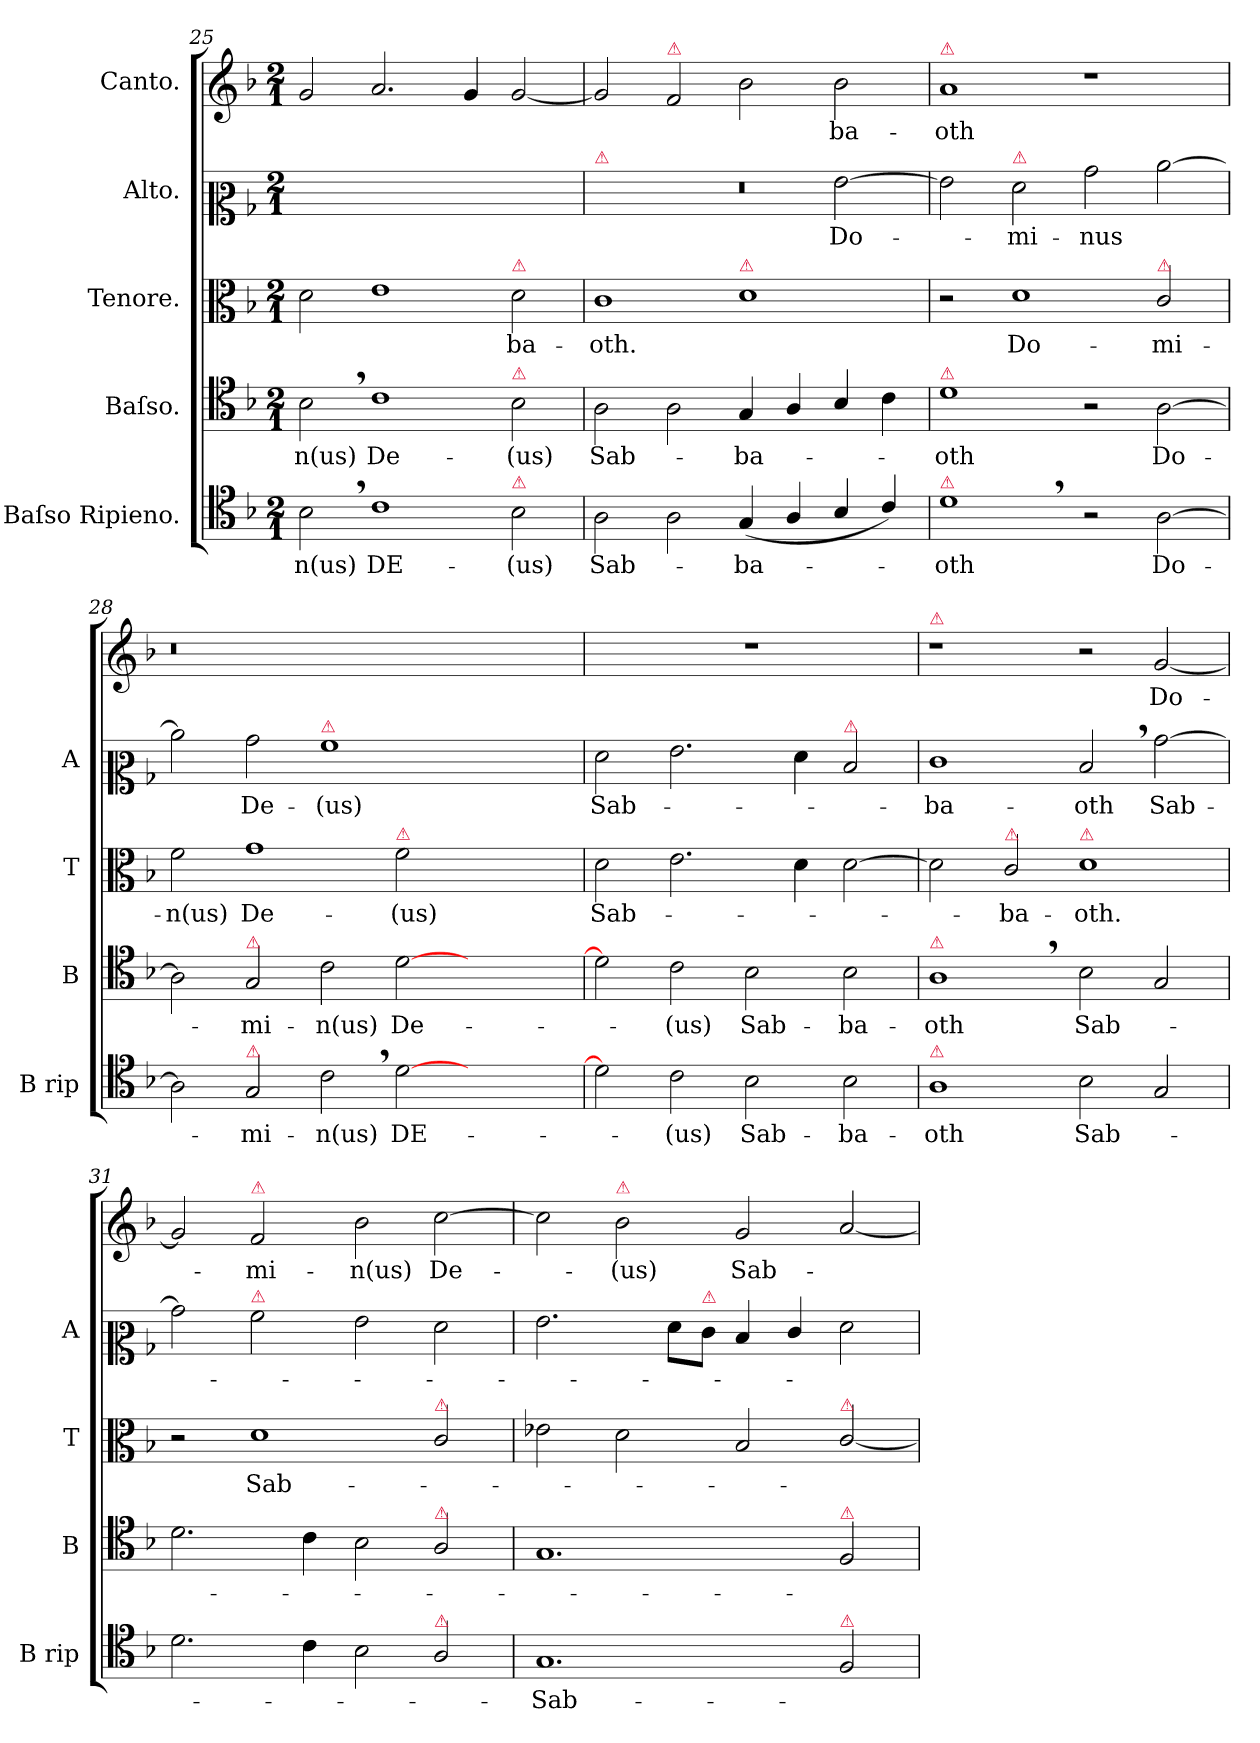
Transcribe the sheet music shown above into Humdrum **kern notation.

**kern	**text	**kern	**text	**kern	**text	**kern	**text	**kern	**text
*part5	*part5	*part4	*part4	*part3	*part3	*part2	*part2	*part1	*part1
*staff5	*staff5	*staff4	*staff4	*staff3	*staff3	*staff2	*staff2	*staff1	*staff1
*I"Baſso Ripieno.	*	*I"Baſso.	*	*I"Tenore.	*	*I"Alto.	*	*I"Canto.	*
*I'B rip	*	*I'B	*	*I'T	*	*I'A	*	*	*
*clefC4	*	*clefC4	*	*clefC3	*	*clefC2	*	*clefG2	*
*k[b-]	*	*k[b-]	*	*k[b-]	*	*k[b-]	*	*k[b-]	*
*M2/1	*	*M2/1	*	*M2/1	*	*M2/1	*	*M2/1	*
=25	=25	=25	=25	=25	=25	=25	=25	=25	=25
2B-,\	-n(us)	2B-,\	-n(us)	2d\	.	0ryy	.	2g/	.
1c	DE-	1c	De-	1e	.	.	.	2.a/	.
.	.	.	.	.	.	.	.	4g/	.
!	!	!	!	!LO:TX:a:color=crimson:t=⚠	!	!	!	!	!
!	!	!LO:TX:a:color=crimson:t=⚠	!	!	!	!	!	!	!
!LO:TX:a:color=crimson:t=⚠	!	!	!	!	!	!	!	!	!
2B-\	-(us)	2B-\	-(us)	2d\	-ba-	.	.	[2g/	.
=26	=26	=26	=26	=26	=26	=26	=26	=26	=26
!	!	!	!	!	!	!LO:TX:a:color=crimson:t=⚠	!	!	!
2A\	Sab-	2A\	Sab-	1c	-oth.	1ryy	.	2g/]	.
!	!	!	!	!	!	!	!	!LO:TX:a:color=crimson:t=⚠	!
2A\	.	2A\	.	.	.	.	.	2f/	.
!	!	!	!	!LO:TX:a:color=crimson:t=⚠	!	!	!	!	!
!	!	!	!	!	!	!LO:N:vis=0	!	!	!
(4G/	-ba-	4G/	-ba-	1d	.	2r	.	2b-\	.
4A/	.	4A/	.	.	.	.	.	.	.
4B-/	.	4B-/	.	.	.	[2g\	Do-	2b-\	-ba-
4c/)	.	4c\	.	.	.	.	.	.	.
=27	=27	=27	=27	=27	=27	=27	=27	=27	=27
!	!	!	!	!	!	!	!	!LO:TX:a:color=crimson:t=⚠	!
!	!	!LO:TX:a:color=crimson:t=⚠	!	!	!	!	!	!	!
!LO:TX:a:color=crimson:t=⚠	!	!	!	!	!	!	!	!	!
1d,	-oth	1d	-oth	2r	.	2g\]	.	1a	-oth
!	!	!	!	!	!	!LO:TX:a:color=crimson:t=⚠	!	!	!
.	.	.	.	1d	Do-	2f\	-mi-	.	.
2r	.	2r	.	.	.	2b-\	-nus	1r	.
!	!	!	!	!LO:TX:a:color=crimson:t=⚠	!	!	!	!	!
!	!	!	!LO:LY:i	!	!	!	!	!	!
[2A\	Do-	[2A\	Do-	2c/	-mi-	[2cc\	.	.	.
=28	=28	=28	=28	=28	=28	=28	=28	=28	=28
2A\]	.	2A\]	.	2f\	-n(us)	2cc\]	.	0.r	.
!	!	!LO:TX:a:color=crimson:t=⚠	!	!	!	!	!	!	!
!LO:TX:a:color=crimson:t=⚠	!	!	!	!	!	!	!	!	!
!	!	!	!LO:LY:i	!	!	!	!	!	!
2G/	-mi-	2G/	-mi-	1g	De-	2b-\	De-	.	.
!	!	!	!	!	!	!LO:TX:a:color=crimson:t=⚠	!	!	!
!	!	!	!LO:LY:i	!	!	!	!	!	!
2c,\	-n(us)	2c\	-n(us)	.	.	1a	-(us)	.	.
!	!	!	!	!LO:TX:a:color=crimson:t=⚠	!	!	!	!	!
!	!	!	!LO:LY:i	!	!	!	!	!	!
[2d\	DE-	[2d\	De-	2f\	-(us)	.	.	.	.
1ryy	.	1ryy	.	1ryy	.	1ryy	.	.	.
=29	=29	=29	=29	=29	=29	=29	=29	=29	=29
2d\]	.	2d\]	.	2d\	Sab-	2f\	Sab-	1ryy	.
!	!	!	!LO:LY:i	!	!	!	!	!	!
2c\	-(us)	2c\	-(us)	2.e\	.	2.g\	.	.	.
!	!	!	!LO:LY:i	!	!	!	!	!	!
2B-\	Sab-	2B-\	Sab-	.	.	.	.	1r	.
.	.	.	.	4d\	.	4f\	.	.	.
!	!	!	!	!	!	!LO:TX:a:color=crimson:t=⚠	!	!	!
!	!	!	!LO:LY:i	!	!	!	!	!	!
2B-\	-ba-	2B-\	-ba-	[2d\	.	2d/	.	.	.
=30	=30	=30	=30	=30	=30	=30	=30	=30	=30
!	!	!	!	!	!	!	!	!LO:TX:a:color=crimson:t=⚠	!
!	!	!LO:TX:a:color=crimson:t=⚠	!	!	!	!	!	!	!
!LO:TX:a:color=crimson:t=⚠	!	!	!	!	!	!	!	!	!
!	!	!	!LO:LY:i	!	!	!	!	!	!
1A	-oth	1A,	-oth	2d\]	.	1e	-ba-	1r	.
!	!	!	!	!LO:TX:a:color=crimson:t=⚠	!	!	!	!	!
.	.	.	.	2c/	-ba-	.	.	.	.
!	!	!	!	!LO:TX:a:color=crimson:t=⚠	!	!	!	!	!
2B-\	Sab-	2B-\	Sab-	1d	-oth.	2d,/	-oth	2r	.
2G/	.	2G/	.	.	.	[2b-\	Sab-	[2g/	Do-
=31	=31	=31	=31	=31	=31	=31	=31	=31	=31
2.d\	.	2.d\	.	2r	.	2b-\]	.	2g/]	.
!	!	!	!	!	!	!	!	!LO:TX:a:color=crimson:t=⚠	!
!	!	!	!	!	!	!LO:TX:a:color=crimson:t=⚠	!	!	!
.	.	.	.	1d	Sab-	2a\	.	2f/	-mi-
4c\	.	4c\	.	.	.	.	.	.	.
2B-\	.	2B-\	.	.	.	2g\	.	2b-\	-n(us)
!	!	!	!	!LO:TX:a:color=crimson:t=⚠	!	!	!	!	!
!	!	!LO:TX:a:color=crimson:t=⚠	!	!	!	!	!	!	!
!LO:TX:a:color=crimson:t=⚠	!	!	!	!	!	!	!	!	!
2A/	.	2A/	.	2c/	.	2f\	.	[2cc\	De-
=32	=32	=32	=32	=32	=32	=32	=32	=32	=32
1.G	Sab-	1.G	.	2e-X\	.	2.g\	.	2cc\]	.
!	!	!	!	!	!	!	!	!LO:TX:a:color=crimson:t=⚠	!
.	.	.	.	2d\	.	.	.	2b-\	-(us)
.	.	.	.	.	.	8f\L	.	.	.
!	!	!	!	!	!	!LO:TX:a:color=crimson:t=⚠	!	!	!
.	.	.	.	.	.	8e\J	.	.	.
.	.	.	.	2B-/	.	4d/	.	2g/	Sab-
.	.	.	.	.	.	4e/	.	.	.
!	!	!	!	!LO:TX:a:color=crimson:t=⚠	!	!	!	!	!
!	!	!LO:TX:a:color=crimson:t=⚠	!	!	!	!	!	!	!
!LO:TX:a:color=crimson:t=⚠	!	!	!	!	!	!	!	!	!
2F/	.	2F/	.	[2c/	.	2f\	.	[2a/	.
=	=	=	=	=	=	=	=	=	=
*-	*-	*-	*-	*-	*-	*-	*-	*-	*-
